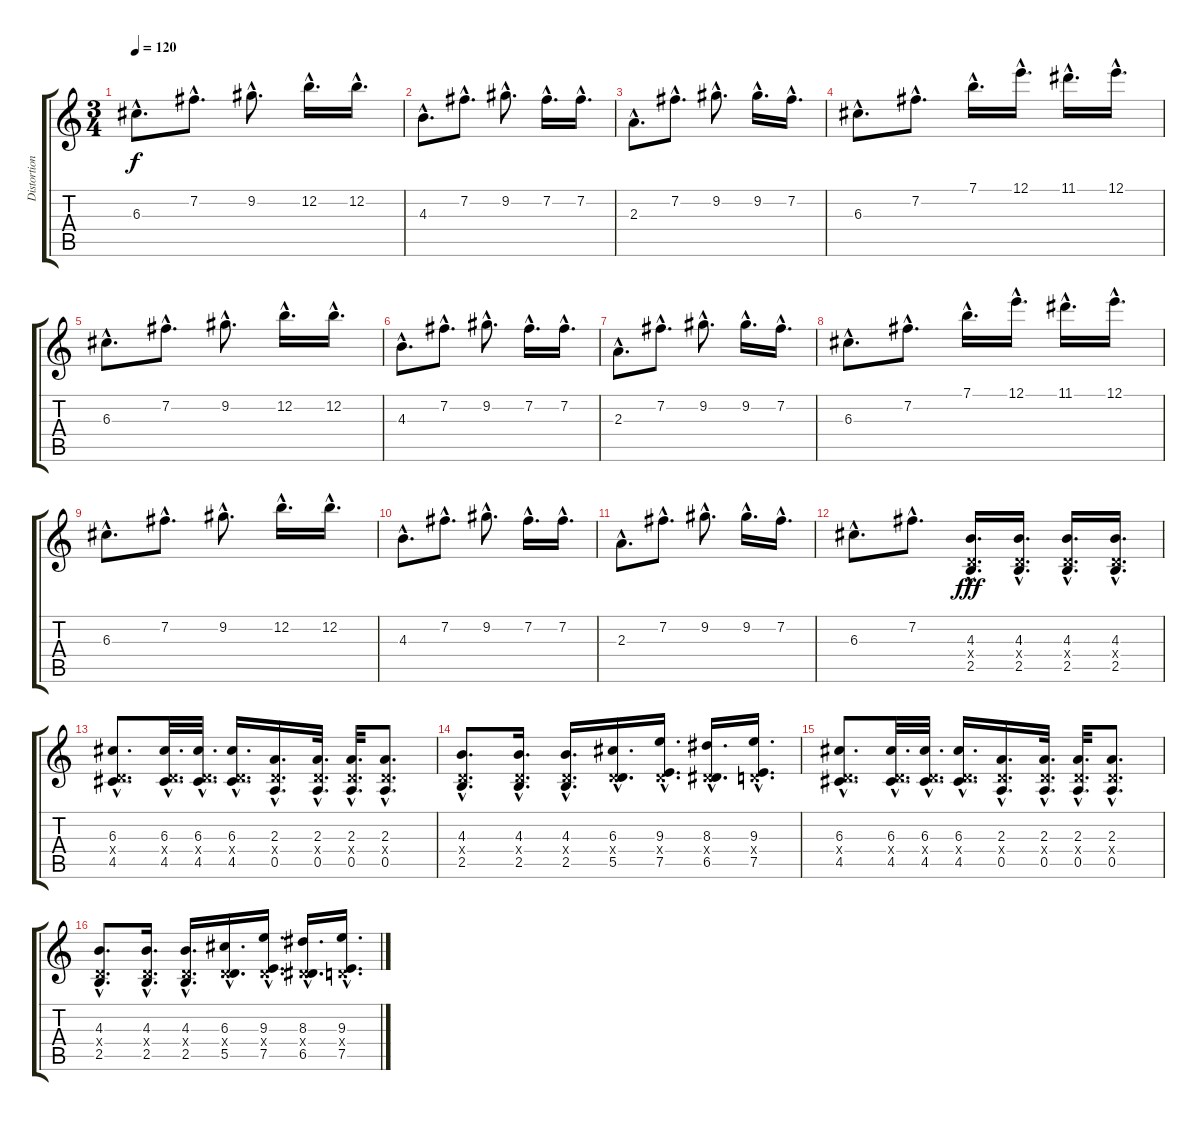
\track ("Distortion Guitar" "Distortion") {instrument distortionguitar}
\staff {score tabs}
\tuning (E4 B3 G3 D3 A2 E2) {hide}
\ts (3 4)
\tempo 120
\clef g2
\ks c
6.3{hac}.8{d dy f} 7.2{hac}.8{d} 9.2{hac}.8{d} 12.2{hac}.16{d} 12.2{hac}.16{d} |
4.3{hac}.8{d} 7.2{hac}.8{d} 9.2{hac}.8{d} 7.2{hac}.16{d} 7.2{hac}.16{d} |
2.3{hac}.8{d} 7.2{hac}.8{d} 9.2{hac}.8{d} 9.2{hac}.16{d} 7.2{hac}.16{d} |
6.3{hac}.8{d} 7.2{hac}.8{d} 7.1{hac}.16{d} 12.1{hac}.16{d} 11.1{hac}.16{d} 12.1{hac}.16{d} |
6.3{hac}.8{d} 7.2{hac}.8{d} 9.2{hac}.8{d} 12.2{hac}.16{d} 12.2{hac}.16{d} |
4.3{hac}.8{d} 7.2{hac}.8{d} 9.2{hac}.8{d} 7.2{hac}.16{d} 7.2{hac}.16{d} |
2.3{hac}.8{d} 7.2{hac}.8{d} 9.2{hac}.8{d} 9.2{hac}.16{d} 7.2{hac}.16{d} |
6.3{hac}.8{d} 7.2{hac}.8{d} 7.1{hac}.16{d} 12.1{hac}.16{d} 11.1{hac}.16{d} 12.1{hac}.16{d} |
6.3{hac}.8{d} 7.2{hac}.8{d} 9.2{hac}.8{d} 12.2{hac}.16{d} 12.2{hac}.16{d} |
4.3{hac}.8{d} 7.2{hac}.8{d} 9.2{hac}.8{d} 7.2{hac}.16{d} 7.2{hac}.16{d} |
2.3{hac}.8{d} 7.2{hac}.8{d} 9.2{hac}.8{d} 9.2{hac}.16{d} 7.2{hac}.16{d} |
6.3{hac}.8{d} 7.2{hac}.8{d} (4.3{hac} 0.4{hac x} 2.5{hac}).16{d dy fff} (4.3{hac} 0.4{hac x} 2.5{hac}).16{d} (4.3{hac} 0.4{hac x} 2.5{hac}).16{d} (4.3{hac} 0.4{hac x} 2.5{hac}).16{d} |
(6.3{hac} 0.4{hac x} 4.5{hac}).8{d volume 12} (6.3{hac} 0.4{hac x} 4.5{hac}).32{d} (6.3{hac} 0.4{hac x} 4.5{hac}).32{d} (6.3{hac} 0.4{hac x} 4.5{hac}).16{d} (2.3{hac} 0.4{hac x} 0.5{hac}).16{d} (2.3{hac} 0.4{hac x} 0.5{hac}).32{d} (2.3{hac} 0.4{hac x} 0.5{hac}).32{d} (2.3{hac} 0.4{hac x} 0.5{hac}).8{d} |
(4.3{hac} 0.4{hac x} 2.5{hac}).8{d} (4.3{hac} 0.4{hac x} 2.5{hac}).16{d} (4.3{hac} 0.4{hac x} 2.5{hac}).16{d} (6.3{hac} 0.4{hac x} 5.5{hac}).16{d} (9.3{hac} 0.4{hac x} 7.5{hac}).16{d} (8.3{hac} 0.4{hac x} 6.5{hac}).16{d} (9.3{hac} 0.4{hac x} 7.5{hac}).16{d} |
(6.3{hac} 0.4{hac x} 4.5{hac}).8{d} (6.3{hac} 0.4{hac x} 4.5{hac}).32{d} (6.3{hac} 0.4{hac x} 4.5{hac}).32{d} (6.3{hac} 0.4{hac x} 4.5{hac}).16{d} (2.3{hac} 0.4{hac x} 0.5{hac}).16{d} (2.3{hac} 0.4{hac x} 0.5{hac}).32{d} (2.3{hac} 0.4{hac x} 0.5{hac}).32{d} (2.3{hac} 0.4{hac x} 0.5{hac}).8{d} |
(4.3{hac} 0.4{hac x} 2.5{hac}).8{d} (4.3{hac} 0.4{hac x} 2.5{hac}).16{d} (4.3{hac} 0.4{hac x} 2.5{hac}).16{d} (6.3{hac} 0.4{hac x} 5.5{hac}).16{d} (9.3{hac} 0.4{hac x} 7.5{hac}).16{d} (8.3{hac} 0.4{hac x} 6.5{hac}).16{d} (9.3{hac} 0.4{hac x} 7.5{hac}).16{d}
